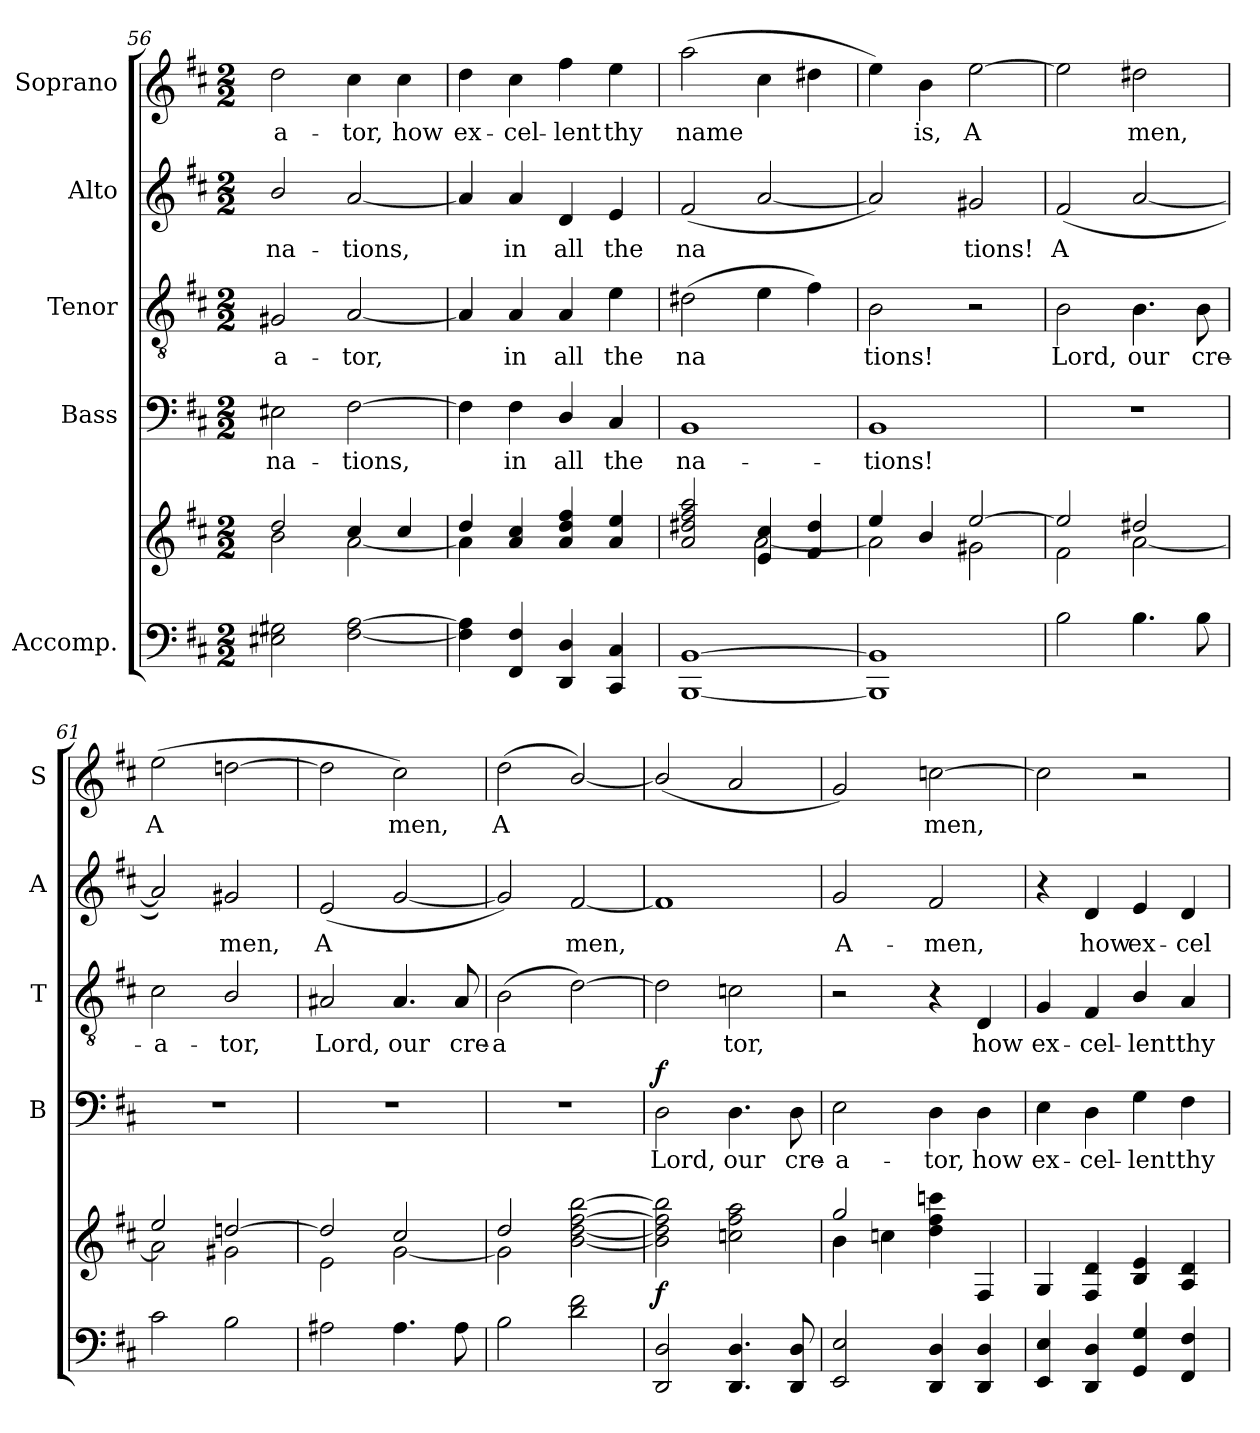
**kern	**kern	**dynam	**kern	**text	**dynam	**kern	**text	**kern	**text	**kern	**text
*part5	*part5	*part5	*part4	*part4	*part4	*part3	*part3	*part2	*part2	*part1	*part1
*staff6	*staff5	*staff5/6	*staff4	*staff4	*staff4	*staff3	*staff3	*staff2	*staff2	*staff1	*staff1
*I"Accomp.	*	*	*I"Bass	*	*	*I"Tenor	*	*I"Alto	*	*I"Soprano	*
*	*	*	*I'B	*	*	*I'T	*	*I'A	*	*I'S	*
!!LO:PB:g=z
*clefF4	*clefG2	*	*clefF4	*	*	*clefGv2	*	*clefG2	*	*clefG2	*
*k[f#c#]	*k[f#c#]	*	*k[f#c#]	*	*	*k[f#c#]	*	*k[f#c#]	*	*k[f#c#]	*
*D:	*D:	*	*D:	*	*	*D:	*	*D:	*	*D:	*
*M2/2	*M2/2	*	*M2/2	*	*	*M2/2	*	*M2/2	*	*M2/2	*
=56	=56	=56	=56	=56	=56	=56	=56	=56	=56	=56	=56
*	*^	*	*	*	*	*	*	*	*	*	*
!	!	!	!	!	!LO:LY:b	!	!	!LO:LY:b	!	!LO:LY:b	!	!LO:LY:b
2E#X\ 2G#X\	2dd/	2b\	.	2E#X\	na-	.	2G#X/	-a-	2b/	na-	2dd\	-a-
!	!	!	!	!	!LO:LY:b	!	!	!LO:LY:b	!	!LO:LY:b	!	!LO:LY:b
[2F#\ [2A\	4cc#/	[<2a\	.	[2F#\	-tions,	.	[2A/	-tor,	[2a/	-tions,	4cc#\	-tor,
!	!	!	!	!	!	!	!	!	!	!	!	!LO:LY:b
.	4cc#/	.	.	.	.	.	.	.	.	.	4cc#\	how
=57	=57	=57	=57	=57	=57	=57	=57	=57	=57	=57	=57	=57
!	!	!	!	!	!	!	!	!	!	!	!	!LO:LY:b
4F#\] 4A\]	4dd/	4a\]	.	4F#\]	.	.	4A/]	.	4a/]	.	4dd\	ex-
!	!	!	!	!	!LO:LY:b	!	!	!LO:LY:b	!	!LO:LY:b	!	!LO:LY:b
4FF#/ 4F#/	4a/ 4cc#/	4ryy	.	4F#\	in	.	4A/	in	4a/	in	4cc#\	-cel-
!	!	!	!	!	!LO:LY:b	!	!	!LO:LY:b	!	!LO:LY:b	!	!LO:LY:b
4DD/ 4D/	4a/ 4dd/ 4ff#/	2ryy	.	4D/	all	.	4A/	all	4d/	all	4ff#\	-lent
!	!	!	!	!	!LO:LY:b	!	!	!LO:LY:b	!	!LO:LY:b	!	!LO:LY:b
4CC#/ 4C#/	4a/ 4ee/	.	.	4C#/	the	.	4e\	the	4e/	the	4ee\	thy
=58	=58	=58	=58	=58	=58	=58	=58	=58	=58	=58	=58	=58
!	!	!	!	!	!LO:LY:b	!	!	!LO:LY:b	!	!LO:LY:b	!	!LO:LY:b
[1BBB [1BB	2a/ 2dd#X/ 2ff#/ 2aa/	2ryy	.	1BB	na-	.	(>2d#X\	na­	(<2f#/	na­	(>2aa\	name
.	4e/ 4cc#/	[<2a\	.	.	.	.	4e\	.	[2a/	.	4cc#\	.
.	4f#/ 4dd#/	.	.	.	.	.	4f#\)	.	.	.	4dd#X\	.
=59	=59	=59	=59	=59	=59	=59	=59	=59	=59	=59	=59	=59
!	!	!	!	!	!LO:LY:b	!	!	!LO:LY:b	!	!	!	!
1BBB] 1BB]	4ee/	2a\]	.	1BB	-tions!	.	2B\	tions!	2a/])	.	4ee\)	.
!	!	!	!	!	!	!	!	!	!	!	!	!LO:LY:b
.	4b/	.	.	.	.	.	.	.	.	.	4b\	is,
!	!	!	!	!	!	!	!	!	!	!LO:LY:b	!	!LO:LY:b
.	[>2ee/	2g#X\	.	.	.	.	2r	.	2g#X/	tions!	[2ee\	A­
=60	=60	=60	=60	=60	=60	=60	=60	=60	=60	=60	=60	=60
!	!	!	!	!	!	!	!	!LO:LY:b	!	!LO:LY:b	!	!
2B\	2ee/]	2f#\	.	1r	.	.	2B\	Lord,	(<2f#/	A­	2ee\]	.
!	!	!	!	!	!	!	!	!LO:LY:b	!	!	!	!LO:LY:b
4.B\	2dd#X/	[<2a\	.	.	.	.	4.B\	our	[2a/	.	2dd#X\	men,
!	!	!	!	!	!	!	!	!LO:LY:b	!	!	!	!
8B\	.	.	.	.	.	.	8B\	cre-	.	.	.	.
=61	=61	=61	=61	=61	=61	=61	=61	=61	=61	=61	=61	=61
!	!	!	!	!	!	!	!	!LO:LY:b	!	!	!	!LO:LY:b
2c#\	2ee/	2a\]	.	1r	.	.	2c#\	-a-	2a/])	.	(>2ee\	A­
!	!	!	!	!	!	!	!	!LO:LY:b	!	!LO:LY:b	!	!
2B\	[>2ddni/	2g#X\	.	.	.	.	2B/	-tor,	2g#X/	men,	[2ddni\	.
=62	=62	=62	=62	=62	=62	=62	=62	=62	=62	=62	=62	=62
!	!	!	!	!	!	!	!	!LO:LY:b	!	!LO:LY:b	!	!
2A#X\	2dd/]	2e\	.	1r	.	.	2A#X/	Lord,	(<2e/	A­	2dd\]	.
!	!	!	!	!	!	!	!	!LO:LY:b	!	!	!	!LO:LY:b
4.A#\	2cc#/	[<2g\	.	.	.	.	4.A#/	our	[2g/	.	2cc#\)	men,
!	!	!	!	!	!	!	!	!LO:LY:b	!	!	!	!
8A#\	.	.	.	.	.	.	8A#/	cre-	.	.	.	.
=63	=63	=63	=63	=63	=63	=63	=63	=63	=63	=63	=63	=63
!	!	!	!	!	!	!	!	!LO:LY:b	!	!	!	!LO:LY:b
2B\	2dd/	2g\]	.	1r	.	.	(>2B\	-a­	2g/])	.	(<2dd\	A­
!	!	!	!	!	!	!	!	!	!	!LO:LY:b	!	!
2d\ 2f#\	2ryy	[<2b\ [<2dd\ [<2ff#\ [<2bb\	.	.	.	.	[2d\)	.	[2f#/	men,	[2b/)	.
!!LO:LB:g=z
=64	=64	=64	=64	=64	=64	=64	=64	=64	=64	=64	=64	=64
!	!	!	!LO:DY:b	!	!LO:LY:b	!LO:DY:b	!	!	!	!	!	!
2DD/ 2D/	1ryy	2b\] 2dd\] 2ff#\] 2bb\]	f	2D\	Lord,	f	2d\]	.	1f#]	.	(<2b/]	.
!	!	!	!	!	!LO:LY:b	!	!	!LO:LY:b	!	!	!	!
4.DD/ 4.D/	.	2ccn\ 2ff#\ 2aa\	.	4.D\	our	.	2cn\	tor,	.	.	2a/	.
!	!	!	!	!	!LO:LY:b	!	!	!	!	!	!	!
8DD/ 8D/	.	.	.	8D\	cre-	.	.	.	.	.	.	.
=65	=65	=65	=65	=65	=65	=65	=65	=65	=65	=65	=65	=65
!	!	!	!	!	!LO:LY:b	!	!	!	!	!LO:LY:b	!	!
2EE/ 2E/	2gg/	4b\	.	2E\	-a-	.	2r	.	2g/	A-	2g/)	.
.	.	4ccn\	.	.	.	.	.	.	.	.	.	.
!	!	!	!	!	!LO:LY:b	!	!	!	!	!LO:LY:b	!	!LO:LY:b
4DD/ 4D/	4ryy	4dd\ 4ff#\ 4cccn\	.	4D\	-tor,	.	4r	.	2f#/	-men,	[2ccn\	men,
!	!	!	!	!	!LO:LY:b	!	!	!LO:LY:b	!	!	!	!
4DD/ 4D/	4F#/	4ryy	.	4D\	how	.	4D/	how	.	.	.	.
=66	=66	=66	=66	=66	=66	=66	=66	=66	=66	=66	=66	=66
!	!	!	!	!	!LO:LY:b	!	!	!LO:LY:b	!	!	!	!
4EE/ 4E/	4G/	1ryy	.	4E\	ex-	.	4G/	ex-	4r	.	2cc\]	.
!	!	!	!	!	!LO:LY:b	!	!	!LO:LY:b	!	!LO:LY:b	!	!
4DD/ 4D/	4F#/ 4d/	.	.	4D\	-cel-	.	4F#/	-cel-	4d/	how	.	.
!	!	!	!	!	!LO:LY:b	!	!	!LO:LY:b	!	!LO:LY:b	!	!
4GG/ 4G/	4B/ 4e/	.	.	4G\	-lent	.	4B/	-lent	4e/	ex-	2r	.
!	!	!	!	!	!LO:LY:b	!	!	!LO:LY:b	!	!LO:LY:b	!	!
4FF#/ 4F#/	4A/ 4d/	.	.	4F#\	thy	.	4A/	thy	4d/	-cel-	.	.
*	*v	*v	*	*	*	*	*	*	*	*	*	*
=	=	=	=	=	=	=	=	=	=	=	=
*-	*-	*-	*-	*-	*-	*-	*-	*-	*-	*-	*-
